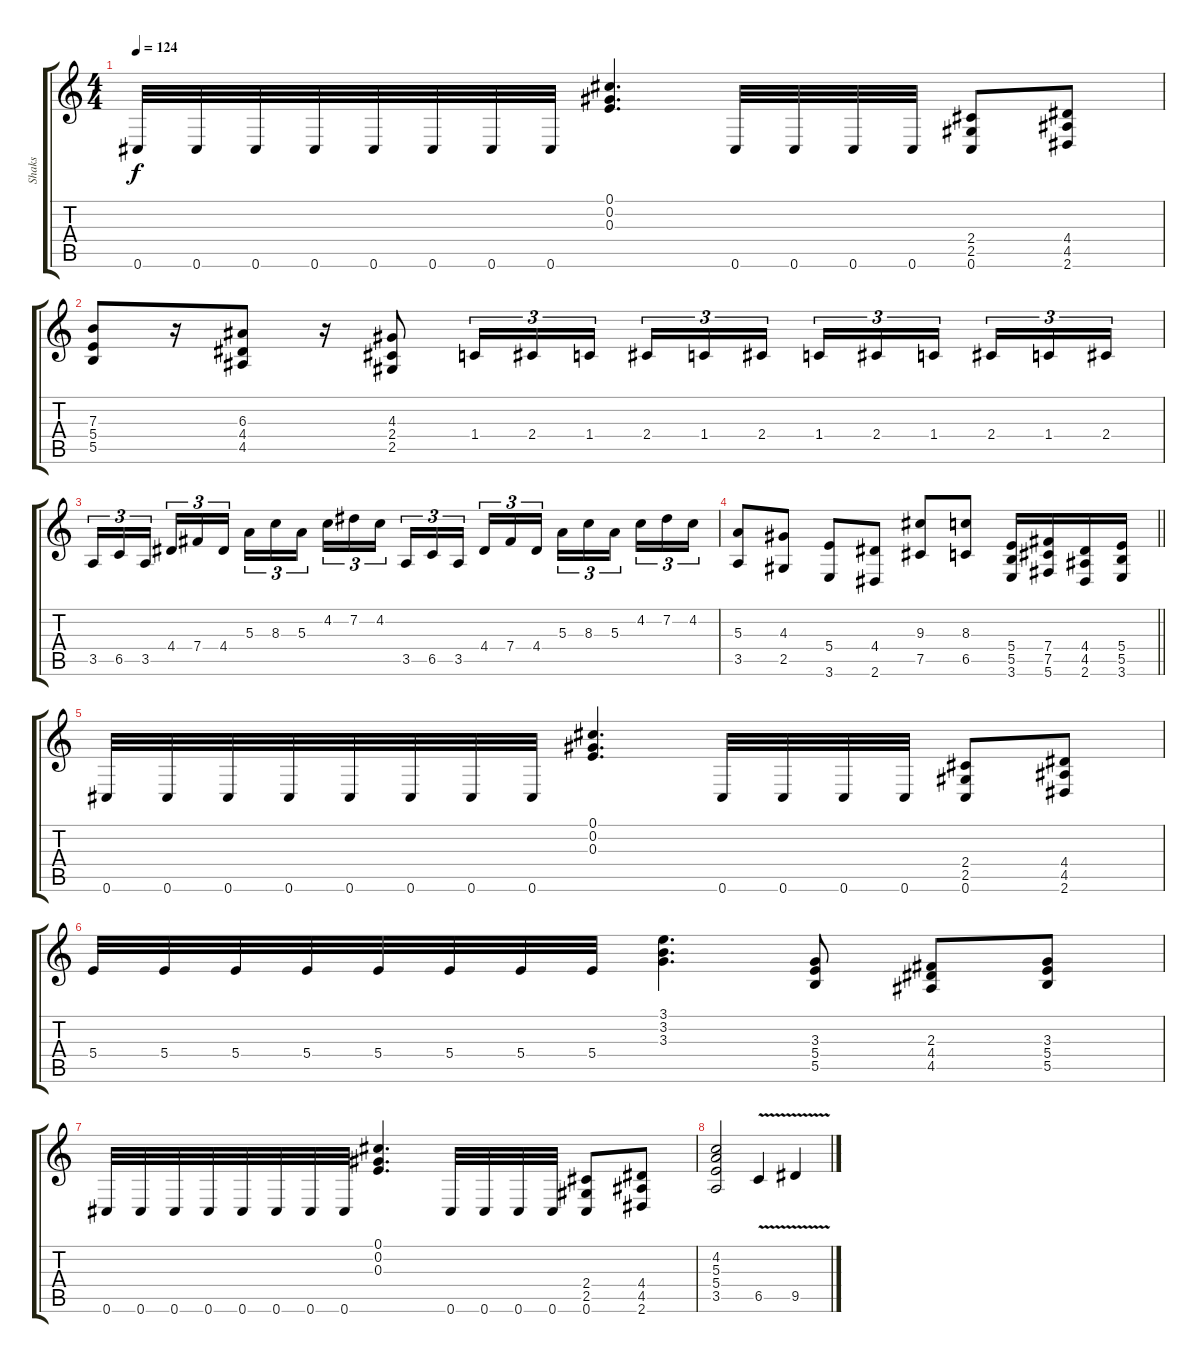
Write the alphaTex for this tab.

\track ("Shaks" "Shaks") {instrument distortionguitar}
\staff {score tabs}
\tuning (Db4 Ab3 E3 B2 Gb2 Db2) {hide}
\ts (4 4)
\tempo 124
\clef g2
\ks c
0.6.32{dy f} 0.6.32 0.6.32 0.6.32 0.6.32 0.6.32 0.6.32 0.6.32 (0.1 0.2 0.3).4{d} 0.6.32 0.6.32 0.6.32 0.6.32 (2.4 2.5 0.6).8 (4.4 4.5 2.6).8 |
(7.3 5.4 5.5).8 r.16 (6.3 4.4 4.5).8 r.16 (4.3 2.4 2.5).8 1.4.16{tu (3 2)} 2.4.16{tu (3 2)} 1.4.16{tu (3 2) beam splitsecondary} 2.4.16{tu (3 2)} 1.4.16{tu (3 2)} 2.4.16{tu (3 2)} 1.4.16{tu (3 2)} 2.4.16{tu (3 2)} 1.4.16{tu (3 2) beam splitsecondary} 2.4.16{tu (3 2)} 1.4.16{tu (3 2)} 2.4.16{tu (3 2)} |
3.5.16{tu (3 2)} 6.5.16{tu (3 2)} 3.5.16{tu (3 2) beam splitsecondary} 4.4.16{tu (3 2)} 7.4.16{tu (3 2)} 4.4.16{tu (3 2)} 5.3.16{tu (3 2)} 8.3.16{tu (3 2)} 5.3.16{tu (3 2) beam splitsecondary} 4.2.16{tu (3 2)} 7.2.16{tu (3 2)} 4.2.16{tu (3 2)} 3.5.16{tu (3 2)} 6.5.16{tu (3 2)} 3.5.16{tu (3 2) beam splitsecondary} 4.4.16{tu (3 2)} 7.4.16{tu (3 2)} 4.4.16{tu (3 2)} 5.3.16{tu (3 2)} 8.3.16{tu (3 2)} 5.3.16{tu (3 2) beam splitsecondary} 4.2.16{tu (3 2)} 7.2.16{tu (3 2)} 4.2.16{tu (3 2)} |
\barLineRight lightlight
(5.3 3.5).8 (4.3 2.5).8 (5.4 3.6).8 (4.4 2.6).8 (9.3 7.5).8 (8.3 6.5).8 (5.4 5.5 3.6).16 (7.4 7.5 5.6).16 (4.4 4.5 2.6).16 (5.4 5.5 3.6).16 |
0.6.32 0.6.32 0.6.32 0.6.32 0.6.32 0.6.32 0.6.32 0.6.32 (0.1 0.2 0.3).4{d} 0.6.32 0.6.32 0.6.32 0.6.32 (2.4 2.5 0.6).8 (4.4 4.5 2.6).8 |
5.4.32 5.4.32 5.4.32 5.4.32 5.4.32 5.4.32 5.4.32 5.4.32 (3.1 3.2 3.3).4{d} (3.3 5.4 5.5).8 (2.3 4.4 4.5).8 (3.3 5.4 5.5).8 |
0.6.32 0.6.32 0.6.32 0.6.32 0.6.32 0.6.32 0.6.32 0.6.32 (0.1 0.2 0.3).4{d} 0.6.32 0.6.32 0.6.32 0.6.32 (2.4 2.5 0.6).8 (4.4 4.5 2.6).8 |
(4.2 5.3 5.4 3.5).2 6.5{v}.4 9.5{v}.4
